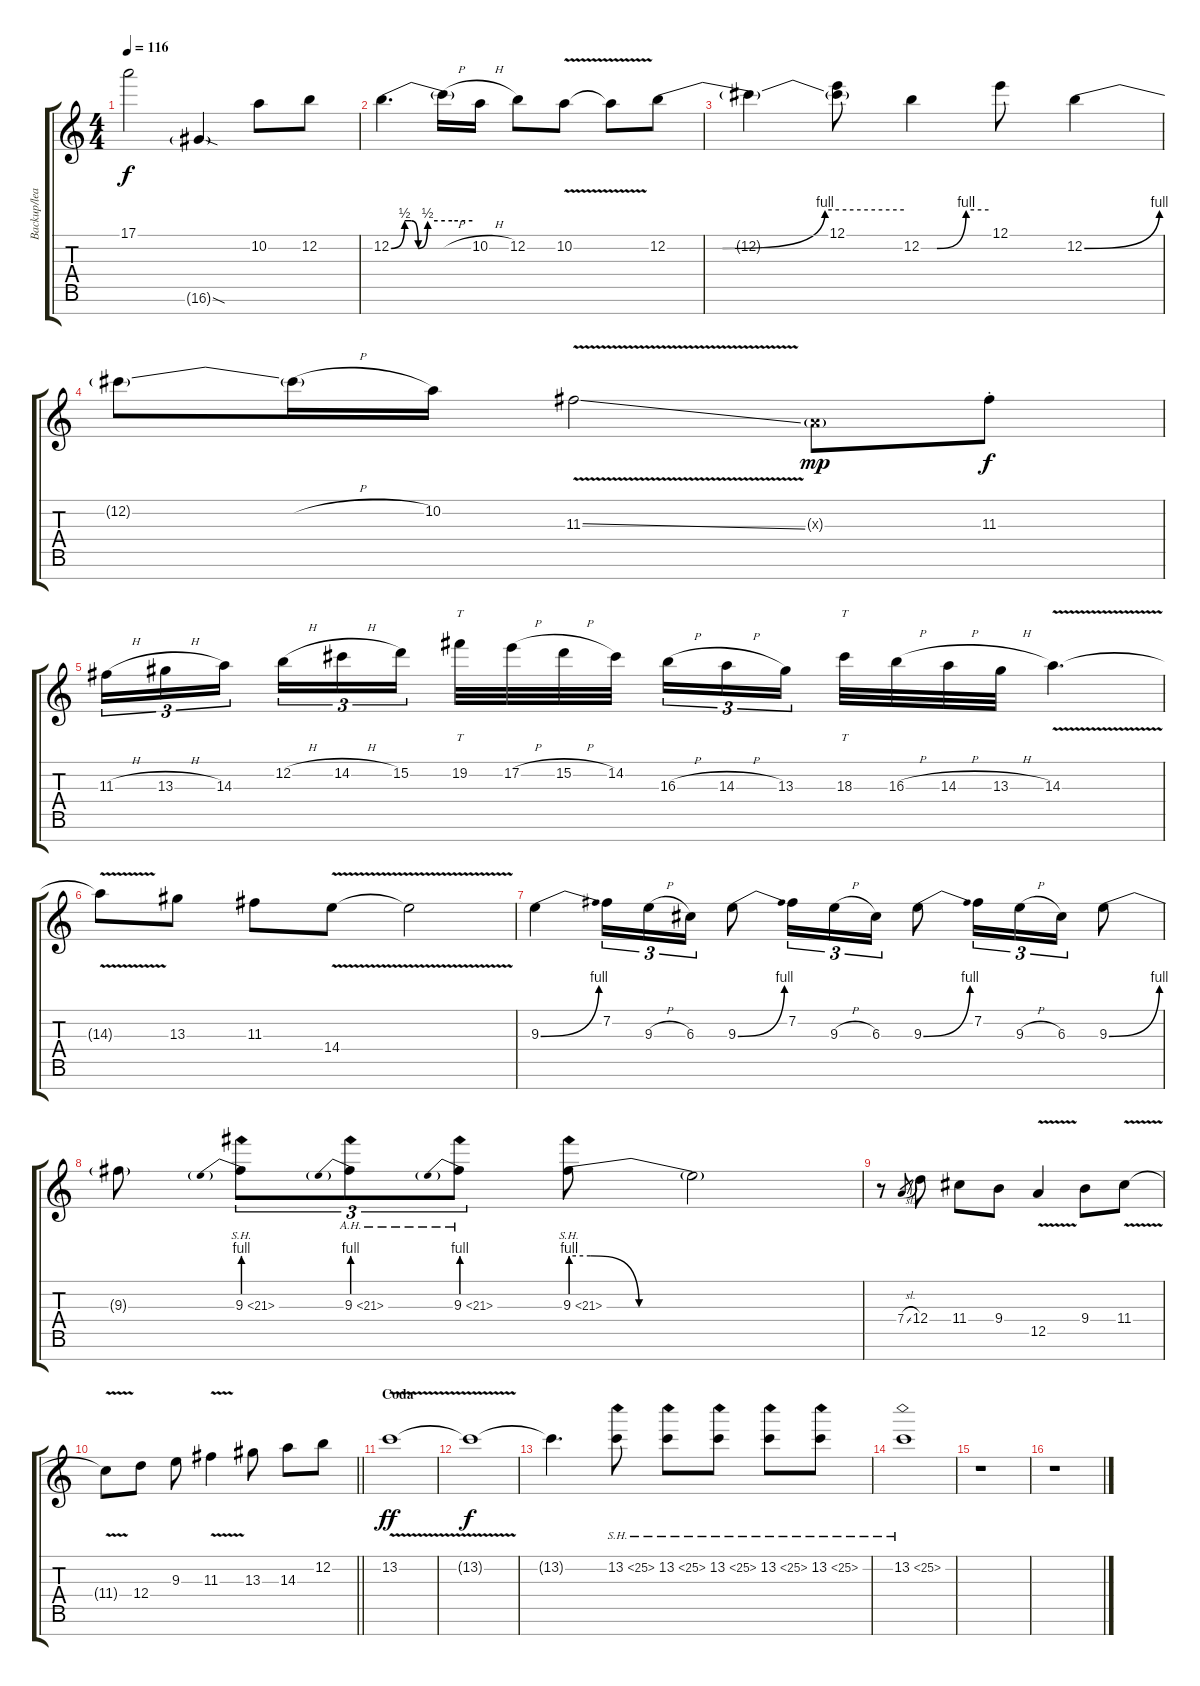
\track ("Backup/lead guitar" "Backup/lea") {instrument distortionguitar}
\staff {score tabs}
\tuning (E4 B3 G3 D3 A2 E2 B1) {hide}
\ts (4 4)
\tempo 116
\clef g2
\ks c
17.1{t}.2{dy f} 16.6{sod g}.4 10.2.8 12.2.8 |
12.2{be (custom 0 0 10 2 15 2 20 0 27 2 45 2 60 2)}.4{d} 12.2{h t}.16 10.2{h}.16 12.2.8 10.2{v}.8 10.2{t}.8 12.2{be (custom 0 0 14 0 40 4 60 4)}.8 |
12.2{t}.4 (12.1 12.2{t}).8 12.2{be (custom 0 0 14 0 40 4 60 4)}.4 12.1.8 12.2{be (bend 0 0 60 4)}.4 |
12.2{t}.8 12.2{h t}.16 10.2.16 11.3{v ss}.2 2.3{g x}.8{dy mp} 11.3{st}.8{dy f} |
11.3{h}.16{tu (3 2)} 13.3{h}.16{tu (3 2)} 14.3.16{tu (3 2) beam splitsecondary} 12.2{h}.16{tu (3 2)} 14.2{h}.16{tu (3 2)} 15.2.16{tu (3 2)} 19.2.32{tt} 17.2{h}.32 15.2{h}.32 14.2.32{beam splitsecondary} 16.3{h}.16{tu (3 2)} 14.3{h}.16{tu (3 2)} 13.3.16{tu (3 2)} 18.3.32{tt} 16.3{h}.32 14.3{h}.32 13.3{h}.32 14.3{v}.4{d} |
14.3{t}.8 13.3.8 11.3.8 14.4{v}.8 14.4{t}.2 |
9.3{be (bend 0 0 60 4)}.4 7.2.16{tu (3 2)} 9.3{h}.16{tu (3 2)} 6.3.16{tu (3 2)} 9.3{be (bend 0 0 60 4)}.8 7.2.16{tu (3 2)} 9.3{h}.16{tu (3 2)} 6.3.16{tu (3 2)} 9.3{be (bend 0 0 60 4)}.8 7.2.16{tu (3 2)} 9.3{h}.16{tu (3 2)} 6.3.16{tu (3 2)} 9.3{be (bend 0 0 60 4)}.8 |
9.3{t}.8 9.3{be (prebend 0 4 60 4) sh 12}.8{tu (3 2)} 9.3{be (prebend 0 4 60 4) ah 12}.8{tu (3 2)} 9.3{be (prebend 0 4 60 4) ah 12}.8{tu (3 2)} 9.3{be (custom 0 4 4 4 14 0 30 0 60 0) sh 12}.8 9.3{t}.2 |
r.8 7.4{sl}.8{gr} 12.4.8 11.4.8 9.4.8 12.5{v}.4 9.4.8 11.4{v}.8 |
\barLineRight lightlight
11.4{t}.8 12.4.8 9.3.8 11.3{v}.4 13.3.8 14.3.8 12.2.8 |
\section ("" "Coda")
13.2{v}.1{dy ff} |
13.2{t}.1{dy f volume 0} |
13.2{t}.4{d} 13.2{sh 12}.8 13.2{sh 12}.8 13.2{sh 12}.8 13.2{sh 12}.8 13.2{sh 12}.8 |
13.2{sh 12}.1 |
r.1 |
r.1
